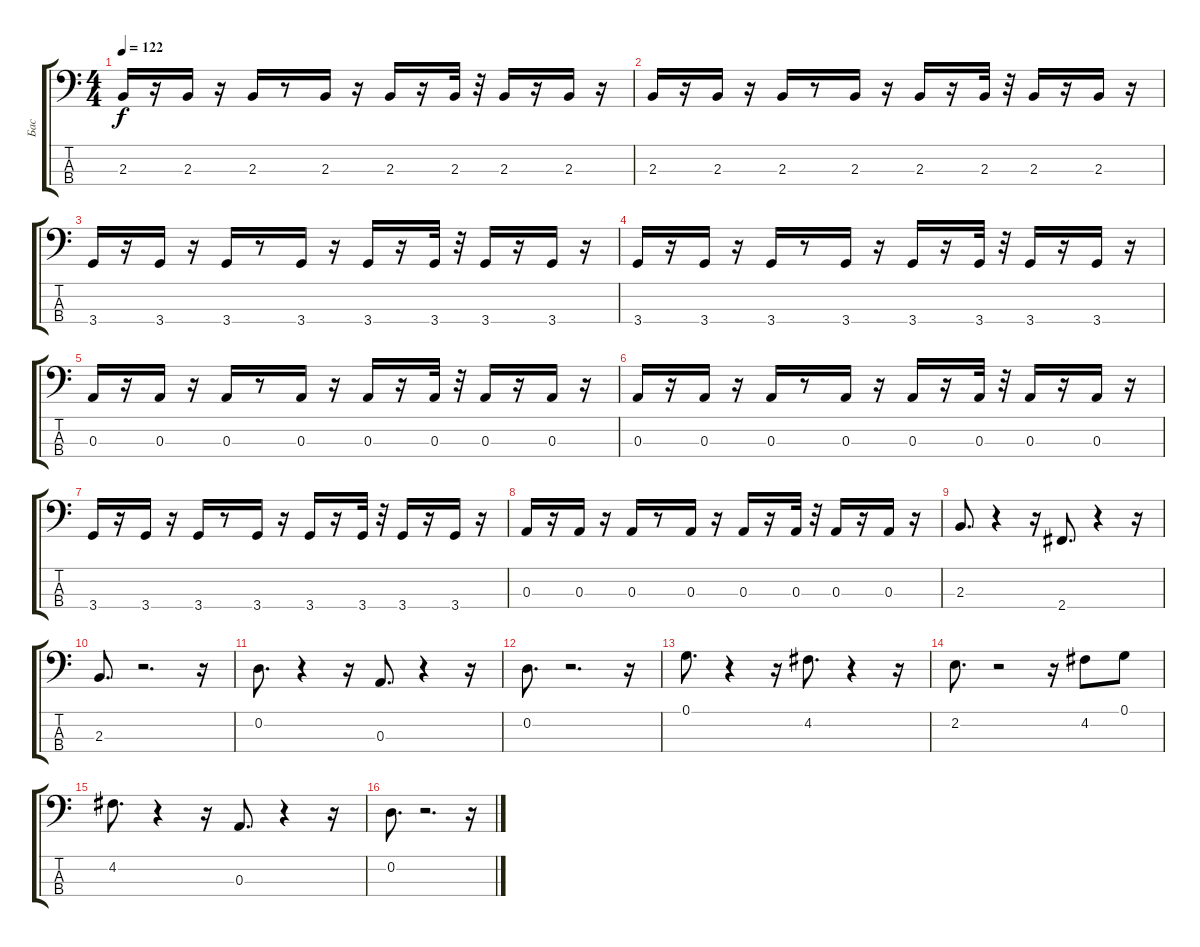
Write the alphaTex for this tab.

\track ("Бас" "Бас") {instrument electricbasspick}
\staff {score tabs}
\tuning (G2 D2 A1 E1) {hide}
\ts (4 4)
\tempo 122
\clef f4
\ks c
2.3.16{dy f} r.16 2.3.16 r.16 2.3.16 r.8 2.3.16 r.16 2.3.16 r.16 2.3.32 r.32 2.3.16 r.16 2.3.16 r.16 |
2.3.16 r.16 2.3.16 r.16 2.3.16 r.8 2.3.16 r.16 2.3.16 r.16 2.3.32 r.32 2.3.16 r.16 2.3.16 r.16 |
3.4.16 r.16 3.4.16 r.16 3.4.16 r.8 3.4.16 r.16 3.4.16 r.16 3.4.32 r.32 3.4.16 r.16 3.4.16 r.16 |
3.4.16 r.16 3.4.16 r.16 3.4.16 r.8 3.4.16 r.16 3.4.16 r.16 3.4.32 r.32 3.4.16 r.16 3.4.16 r.16 |
0.3.16 r.16 0.3.16 r.16 0.3.16 r.8 0.3.16 r.16 0.3.16 r.16 0.3.32 r.32 0.3.16 r.16 0.3.16 r.16 |
0.3.16 r.16 0.3.16 r.16 0.3.16 r.8 0.3.16 r.16 0.3.16 r.16 0.3.32 r.32 0.3.16 r.16 0.3.16 r.16 |
3.4.16 r.16 3.4.16 r.16 3.4.16 r.8 3.4.16 r.16 3.4.16 r.16 3.4.32 r.32 3.4.16 r.16 3.4.16 r.16 |
0.3.16 r.16 0.3.16 r.16 0.3.16 r.8 0.3.16 r.16 0.3.16 r.16 0.3.32 r.32 0.3.16 r.16 0.3.16 r.16 |
2.3.8{d} r.4 r.16 2.4.8{d} r.4 r.16 |
2.3.8{d} r.2{d} r.16 |
0.2.8{d} r.4 r.16 0.3.8{d} r.4 r.16 |
0.2.8{d} r.2{d} r.16 |
0.1.8{d} r.4 r.16 4.2.8{d} r.4 r.16 |
2.2.8{d} r.2 r.16 4.2.8 0.1.8 |
4.2.8{d} r.4 r.16 0.3.8{d} r.4 r.16 |
0.2.8{d} r.2{d} r.16
